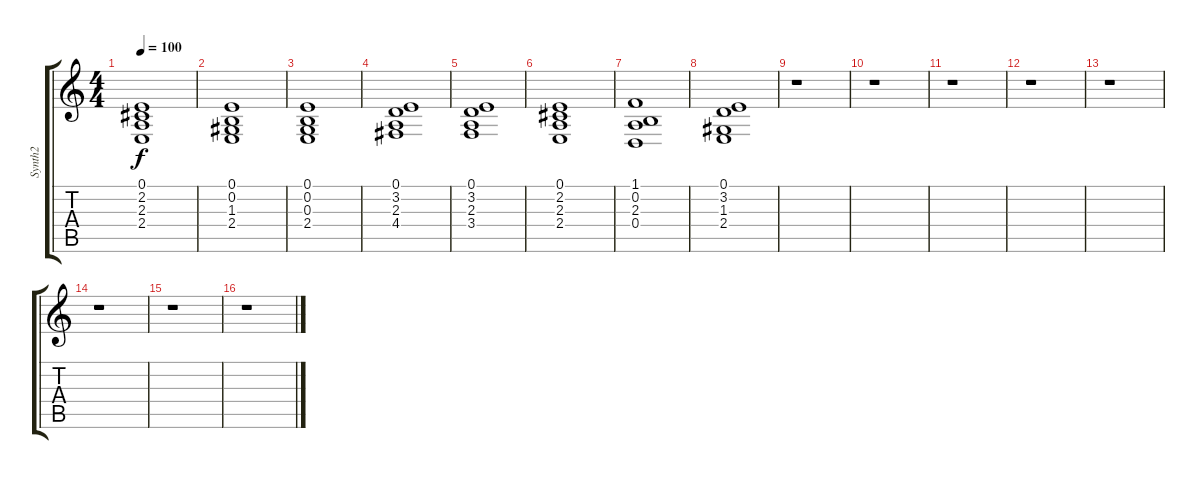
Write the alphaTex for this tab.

\track ("Synth2" "Synth2") {instrument pad2warm}
\staff {score tabs}
\tuning (E4 B3 G3 D3 A2 E2) {hide}
\ts (4 4)
\tempo 100
\clef g2
\ks c
(0.1 2.2 2.3 2.4).1{dy f} |
(0.1 0.2 1.3 2.4).1 |
(0.1 0.2 0.3 2.4).1 |
(0.1 3.2 2.3 4.4).1 |
(0.1 3.2 2.3 3.4).1 |
(0.1 2.2 2.3 2.4).1 |
(1.1 0.2 2.3 0.4).1 |
(0.1 3.2 1.3 2.4).1{volume 6} |
r.1 |
r.1 |
r.1 |
r.1 |
r.1 |
r.1 |
r.1 |
r.1
